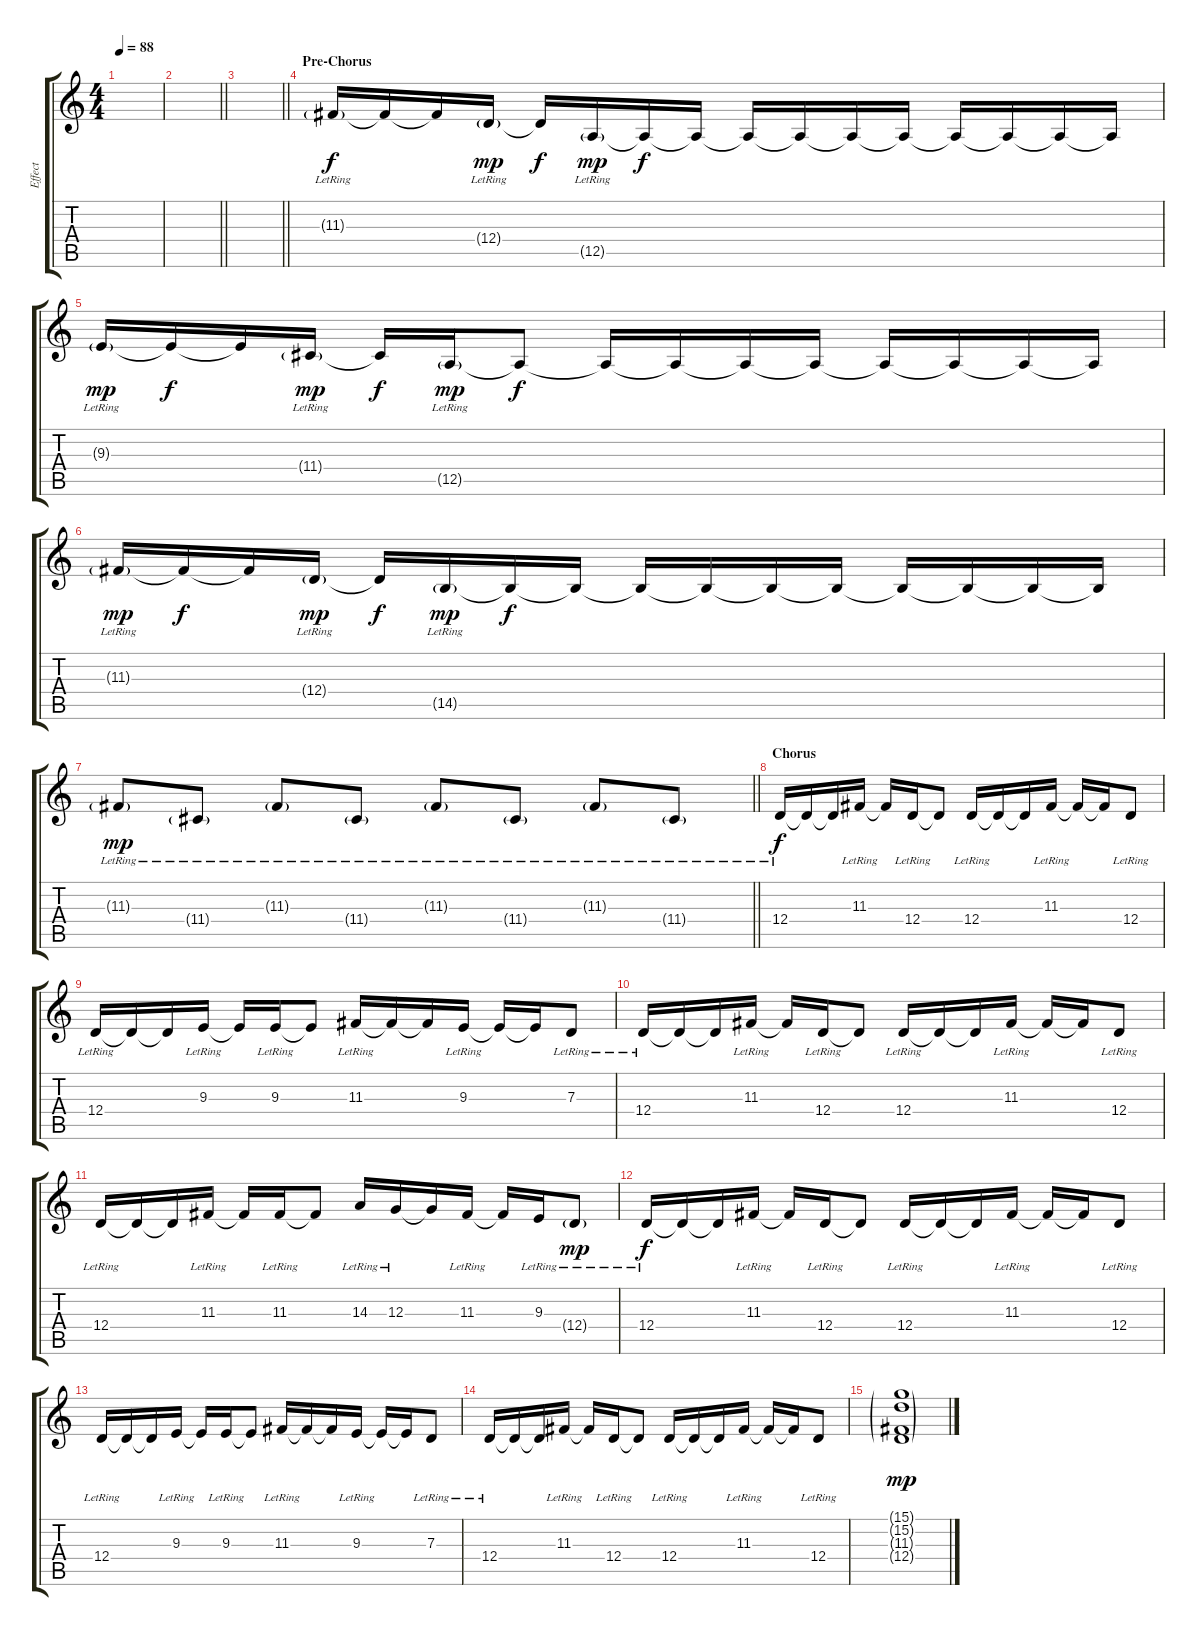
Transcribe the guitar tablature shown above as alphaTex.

\track ("Effect" "Effect") {instrument koto}
\staff {score tabs}
\tuning (E4 B3 G3 D3 A2 E2) {hide}
\ts (4 4)
\tempo 88
\clef g2
\ks c
|
\barLineRight lightlight
|
\section ("" "")
\barLineRight lightlight
|
\section ("" "Pre-Chorus")
11.3{g lr}.16{instrument acousticguitarsteel} 11.3{t}.16{dy f} 11.3{t}.16 12.4{g lr}.16{dy mp} 12.4{t}.16{dy f} 12.5{g lr}.16{dy mp} 12.5{t}.16{dy f} 12.5{t}.16 12.5{t}.16 12.5{t}.16 12.5{t}.16 12.5{t}.16 12.5{t}.16 12.5{t}.16 12.5{t}.16 12.5{t}.16 |
9.3{g lr}.16{dy mp instrument acousticguitarsteel} 9.3{t}.16{dy f} 9.3{t}.16 11.4{g lr}.16{dy mp} 11.4{t}.16{dy f} 12.5{g lr}.16{dy mp} 12.5{t}.8{dy f} 12.5{t}.16 12.5{t}.16 12.5{t}.16 12.5{t}.16 12.5{t}.16 12.5{t}.16 12.5{t}.16 12.5{t}.16 |
11.3{g lr}.16{dy mp instrument acousticguitarsteel} 11.3{t}.16{dy f} 11.3{t}.16 12.4{g lr}.16{dy mp} 12.4{t}.16{dy f} 14.5{g lr}.16{dy mp} 14.5{t}.16{dy f} 14.5{t}.16 14.5{t}.16 14.5{t}.16 14.5{t}.16 14.5{t}.16 14.5{t}.16 14.5{t}.16 14.5{t}.16 14.5{t}.16 |
\barLineRight lightlight
11.3{g lr}.8{dy mp} 11.4{g lr}.8 11.3{g lr}.8 11.4{g lr}.8 11.3{g lr}.8 11.4{g lr}.8 11.3{g lr}.8 11.4{g lr}.8 |
\section ("" "Chorus")
12.4{lr}.16{dy f} 12.4{t}.16 12.4{t}.16 11.3{lr}.16 11.3{t}.16 12.4{lr}.16 12.4{t}.8 12.4{lr}.16 12.4{t}.16 12.4{t}.16 11.3{lr}.16 11.3{t}.16 11.3{t}.16 12.4{lr}.8 |
12.4{lr}.16 12.4{t}.16 12.4{t}.16 9.3{lr}.16 9.3{t}.16 9.3{lr}.16 9.3{t}.8 11.3{lr}.16 11.3{t}.16 11.3{t}.16 9.3{lr}.16 9.3{t}.16 9.3{t}.16 7.3{lr}.8 |
12.4{lr}.16 12.4{t}.16 12.4{t}.16 11.3{lr}.16 11.3{t}.16 12.4{lr}.16 12.4{t}.8 12.4{lr}.16 12.4{t}.16 12.4{t}.16 11.3{lr}.16 11.3{t}.16 11.3{t}.16 12.4{lr}.8 |
12.4{lr}.16 12.4{t}.16 12.4{t}.16 11.3{lr}.16 11.3{t}.16 11.3{lr}.16 11.3{t}.8 14.3{lr}.16 12.3{lr}.16 12.3{t}.16 11.3{lr}.16 11.3{t}.16 9.3{lr}.16 12.4{g lr}.8{dy mp} |
12.4{lr}.16{dy f} 12.4{t}.16 12.4{t}.16 11.3{lr}.16 11.3{t}.16 12.4{lr}.16 12.4{t}.8 12.4{lr}.16 12.4{t}.16 12.4{t}.16 11.3{lr}.16 11.3{t}.16 11.3{t}.16 12.4{lr}.8 |
12.4{lr}.16 12.4{t}.16 12.4{t}.16 9.3{lr}.16 9.3{t}.16 9.3{lr}.16 9.3{t}.8 11.3{lr}.16 11.3{t}.16 11.3{t}.16 9.3{lr}.16 9.3{t}.16 9.3{t}.16 7.3{lr}.8 |
12.4{lr}.16 12.4{t}.16 12.4{t}.16 11.3{lr}.16 11.3{t}.16 12.4{lr}.16 12.4{t}.8 12.4{lr}.16 12.4{t}.16 12.4{t}.16 11.3{lr}.16 11.3{t}.16 11.3{t}.16 12.4{lr}.8 |
(15.1{g} 15.2{g} 11.3{g} 12.4{g}).1{dy mp}
